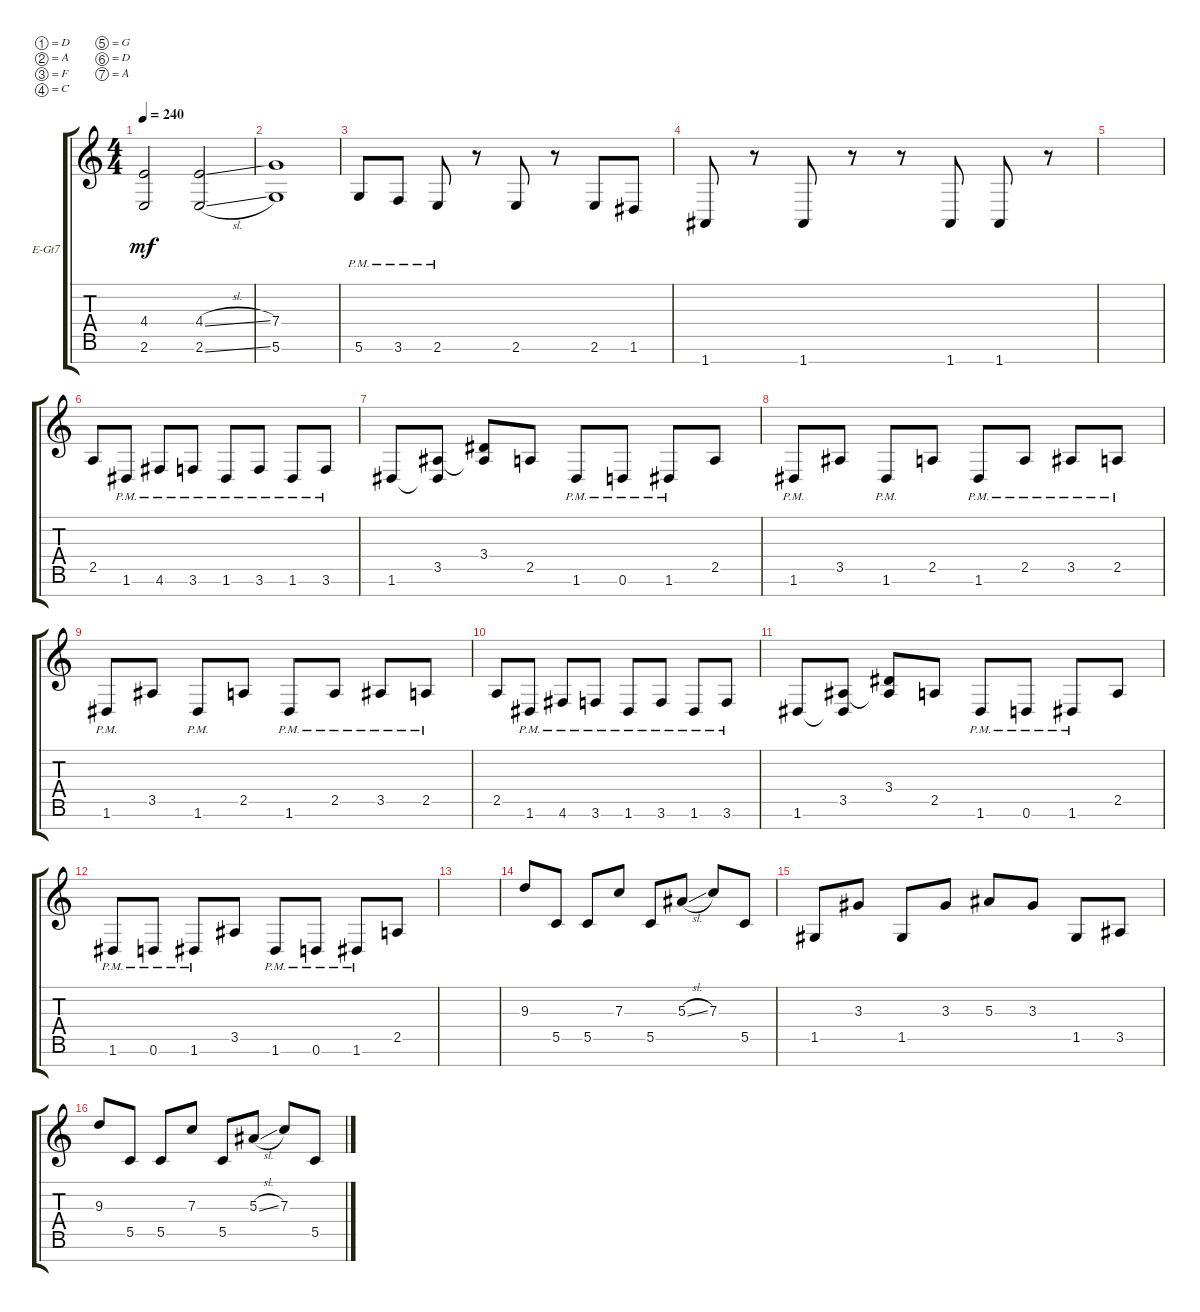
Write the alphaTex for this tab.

\defaultSystemsLayout 4
\bracketExtendMode groupsimilarinstruments
\firstSystemTrackNameOrientation horizontal
\otherSystemsTrackNameOrientation horizontal
\track ("Electric Guitar" "E-Gt7") {instrument distortionguitar}
\staff {score tabs}
\tuning (D4 A3 F3 C3 G2 D2 A1)
\ts (4 4)
\tempo 240
\clef g2
\ks c
(2.6 4.4).2{dy mf} (4.4{sl} 2.6{sl}).2 |
(5.6 7.4).1 |
5.6{pm}.8 3.6{pm}.8 2.6{pm}.8 r.8 2.6.8 r.8 2.6.8 1.6.8 |
1.7.8 r.8 1.7.8 r.8 r.8 1.7.8 1.7.8 r.8 |
|
2.5.8 1.6{pm}.8 4.6{pm}.8 3.6{pm}.8 1.6{pm}.8 3.6{pm}.8 1.6{pm}.8 3.6{pm}.8 |
1.6.8 (3.5 1.6{t}).8 (3.4 3.5{t}).8 2.5.8 1.6{pm}.8 0.6{pm}.8 1.6{pm}.8 2.5.8 |
1.6{pm}.8 3.5.8 1.6{pm}.8 2.5.8 1.6{pm}.8 2.5{pm}.8 3.5{pm}.8 2.5{pm}.8 |
1.6{pm}.8 3.5.8 1.6{pm}.8 2.5.8 1.6{pm}.8 2.5{pm}.8 3.5{pm}.8 2.5{pm}.8 |
2.5.8 1.6{pm}.8 4.6{pm}.8 3.6{pm}.8 1.6{pm}.8 3.6{pm}.8 1.6{pm}.8 3.6{pm}.8 |
1.6.8 (3.5 1.6{t}).8 (3.4 3.5{t}).8 2.5.8 1.6{pm}.8 0.6{pm}.8 1.6{pm}.8 2.5.8 |
1.6{pm}.8 0.6{pm}.8 1.6{pm}.8 3.5.8 1.6{pm}.8 0.6{pm}.8 1.6{pm}.8 2.5.8 |
|
9.3.8 5.5.8 5.5.8 7.3.8 5.5.8 5.3{sl}.8 7.3.8 5.5.8 |
1.5.8 3.3.8 1.5.8 3.3.8 5.3.8 3.3.8 1.5.8 3.5.8 |
9.3.8 5.5.8 5.5.8 7.3.8 5.5.8 5.3{sl}.8 7.3.8 5.5.8
